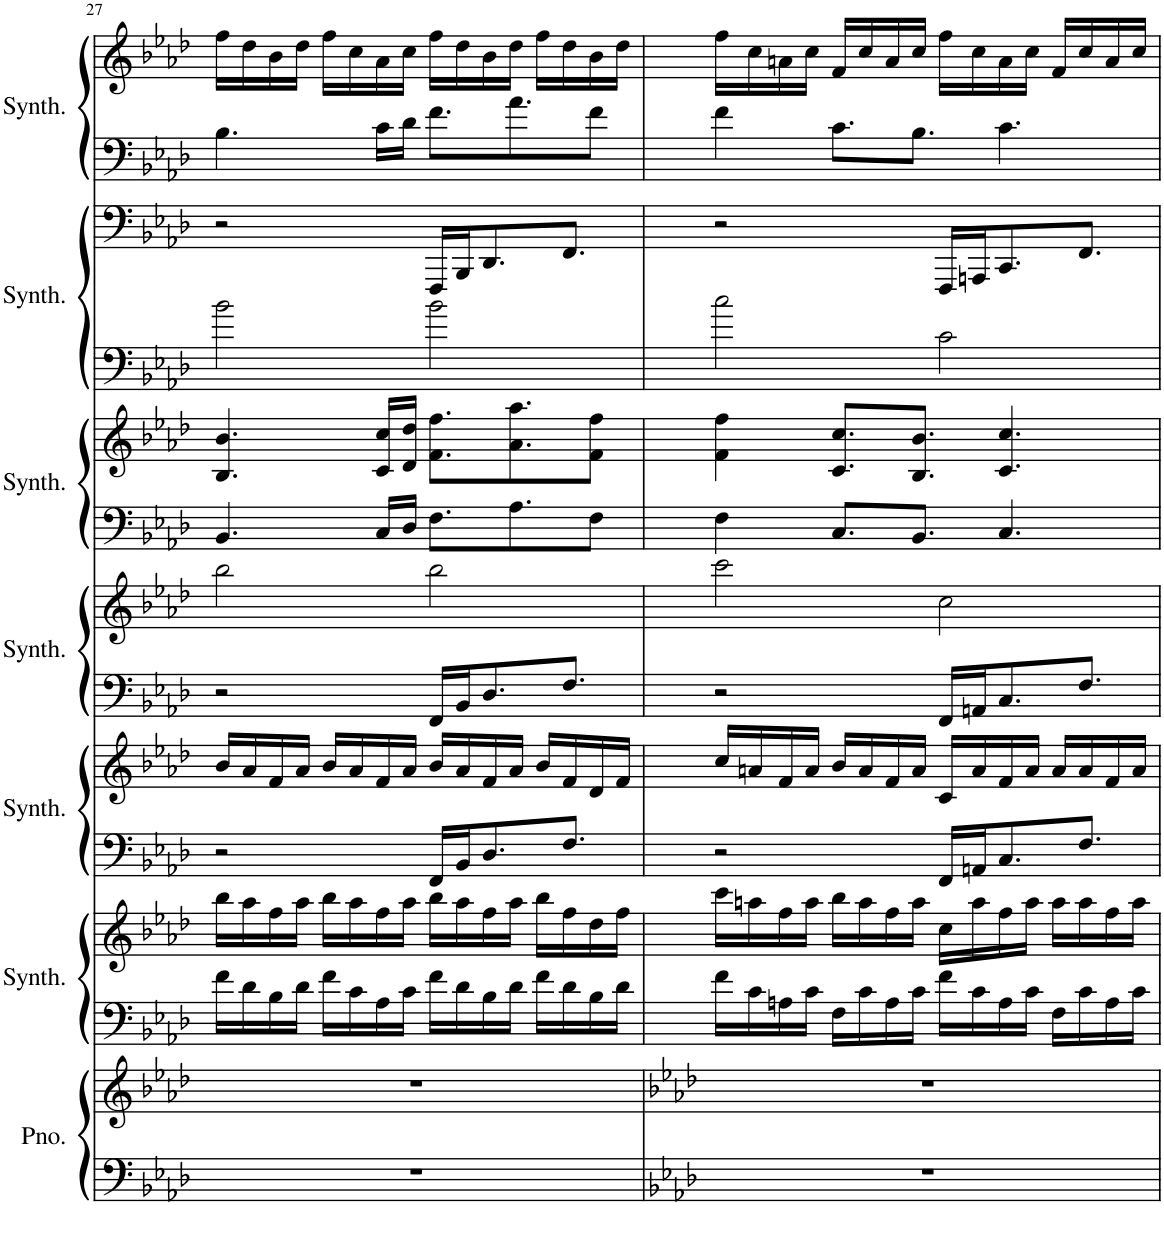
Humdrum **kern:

**kern	**kern	**kern	**kern	**kern	**kern	**kern	**kern	**kern	**kern	**kern	**kern	**kern	**kern
*part7	*part7	*part6	*part6	*part5	*part5	*part4	*part4	*part3	*part3	*part2	*part2	*part1	*part1
*staff14	*staff13	*staff12	*staff11	*staff10	*staff9	*staff8	*staff7	*staff6	*staff5	*staff4	*staff3	*staff2	*staff1
*I"Piano	*	*I"Saw Synthesizer	*	*I"Square Synthesizer	*	*I"Metallic Synthesizer	*	*I"Poly Synthesizer	*	*I"New Age Synthesizer	*	*I"Saw Synthesizer	*
*I'Pno.	*	*I'Synth.	*	*I'Synth.	*	*I'Synth.	*	*I'Synth.	*	*I'Synth.	*	*I'Synth.	*
!!LO:PB:g=z
*clefF4	*clefG2	*clefF4	*clefG2	*clefF4	*clefG2	*clefF4	*clefG2	*clefF4	*clefG2	*clefF4	*clefF4	*clefF4	*clefG2
*k[b-e-a-d-]	*k[b-e-a-d-]	*k[b-e-a-d-]	*k[b-e-a-d-]	*k[b-e-a-d-]	*k[b-e-a-d-]	*k[b-e-a-d-]	*k[b-e-a-d-]	*k[b-e-a-d-]	*k[b-e-a-d-]	*k[b-e-a-d-]	*k[b-e-a-d-]	*k[b-e-a-d-]	*k[b-e-a-d-]
*M4/4	*M4/4	*M4/4	*M4/4	*M4/4	*M4/4	*M4/4	*M4/4	*M4/4	*M4/4	*M4/4	*M4/4	*M4/4	*M4/4
=27	=27	=27	=27	=27	=27	=27	=27	=27	=27	=27	=27	=27	=27
1r	1r	16f\LL	16bb-\LL	2r	16b-/LL	2r	2bb-\	4.BB-/	4.B-/ 4.b-/	2b-\	2r	4.B-\	16ff\LL
.	.	16d-\	16aa-\	.	16a-/	.	.	.	.	.	.	.	16dd-\
.	.	16B-\	16ff\	.	16f/	.	.	.	.	.	.	.	16b-\
.	.	16d-\JJ	16aa-\JJ	.	16a-/JJ	.	.	.	.	.	.	.	16dd-\JJ
.	.	16f\LL	16bb-\LL	.	16b-/LL	.	.	.	.	.	.	.	16ff\LL
.	.	16c\	16aa-\	.	16a-/	.	.	.	.	.	.	.	16cc\
.	.	16A-\	16ff\	.	16f/	.	.	16C/LL	16c/ 16cc/LL	.	.	16c\LL	16a-\
.	.	16c\JJ	16aa-\JJ	.	16a-/JJ	.	.	16D-/JJ	16d-/ 16dd-/JJ	.	.	16d-\JJ	16cc\JJ
.	.	16f\LL	16bb-\LL	16FF/LL	16b-/LL	16FF/LL	2bb-\	8.F\L	8.f\ 8.ff\L	2b-\	16FFF/LL	8.f\L	16ff\LL
.	.	16d-\	16aa-\	16BB-/J	16a-/	16BB-/J	.	.	.	.	16BBB-/J	.	16dd-\
.	.	16B-\	16ff\	8.D-/	16f/	8.D-/	.	.	.	.	8.DD-/	.	16b-\
.	.	16d-\JJ	16aa-\JJ	.	16a-/JJ	.	.	8.A-\	8.a-\ 8.aa-\	.	.	8.a-\	16dd-\JJ
.	.	16f\LL	16bb-\LL	.	16b-/LL	.	.	.	.	.	.	.	16ff\LL
.	.	16d-\	16ff\	8.F/J	16f/	8.F/J	.	.	.	.	8.FF/J	.	16dd-\
.	.	16B-\	16dd-\	.	16d-/	.	.	8F\J	8f\ 8ff\J	.	.	8f\J	16b-\
.	.	16d-\JJ	16ff\JJ	.	16f/JJ	.	.	.	.	.	.	.	16dd-\JJ
=28	=28	=28	=28	=28	=28	=28	=28	=28	=28	=28	=28	=28	=28
*k[b-e-a-d-]	*k[b-e-a-d-]	*	*	*	*	*	*	*	*	*	*	*	*
1r	1r	16f\LL	16ccc\LL	2r	16cc/LL	2r	2ccc\	4F\	4f\ 4ff\	2cc\	2r	4f\	16ff\LL
.	.	16c\	16aan\	.	16an/	.	.	.	.	.	.	.	16cc\
.	.	16An\	16ff\	.	16f/	.	.	.	.	.	.	.	16an\
.	.	16c\JJ	16aa\JJ	.	16a/JJ	.	.	.	.	.	.	.	16cc\JJ
.	.	16F\LL	16bb-\LL	.	16b-/LL	.	.	8.C/L	8.c/ 8.cc/L	.	.	8.c\L	16f/LL
.	.	16c\	16aa\	.	16a/	.	.	.	.	.	.	.	16cc/
.	.	16A\	16ff\	.	16f/	.	.	.	.	.	.	.	16a/
.	.	16c\JJ	16aa\JJ	.	16a/JJ	.	.	8.BB-/J	8.B-/ 8.b-/J	.	.	8.B-\J	16cc/JJ
.	.	16f\LL	16cc\LL	16FF/LL	16c/LL	16FF/LL	2cc\	.	.	2c\	16FFF/LL	.	16ff\LL
.	.	16c\	16aa\	16AAn/J	16a/	16AAn/J	.	.	.	.	16AAAn/J	.	16cc\
.	.	16A\	16ff\	8.C/	16f/	8.C/	.	4.C/	4.c/ 4.cc/	.	8.CC/	4.c\	16a\
.	.	16c\JJ	16aa\JJ	.	16a/JJ	.	.	.	.	.	.	.	16cc\JJ
.	.	16F\LL	16aa\LL	.	16a/LL	.	.	.	.	.	.	.	16f/LL
.	.	16c\	16aa\	8.F/J	16a/	8.F/J	.	.	.	.	8.FF/J	.	16cc/
.	.	16A\	16ff\	.	16f/	.	.	.	.	.	.	.	16a/
.	.	16c\JJ	16aa\JJ	.	16a/JJ	.	.	.	.	.	.	.	16cc/JJ
=	=	=	=	=	=	=	=	=	=	=	=	=	=
*-	*-	*-	*-	*-	*-	*-	*-	*-	*-	*-	*-	*-	*-
